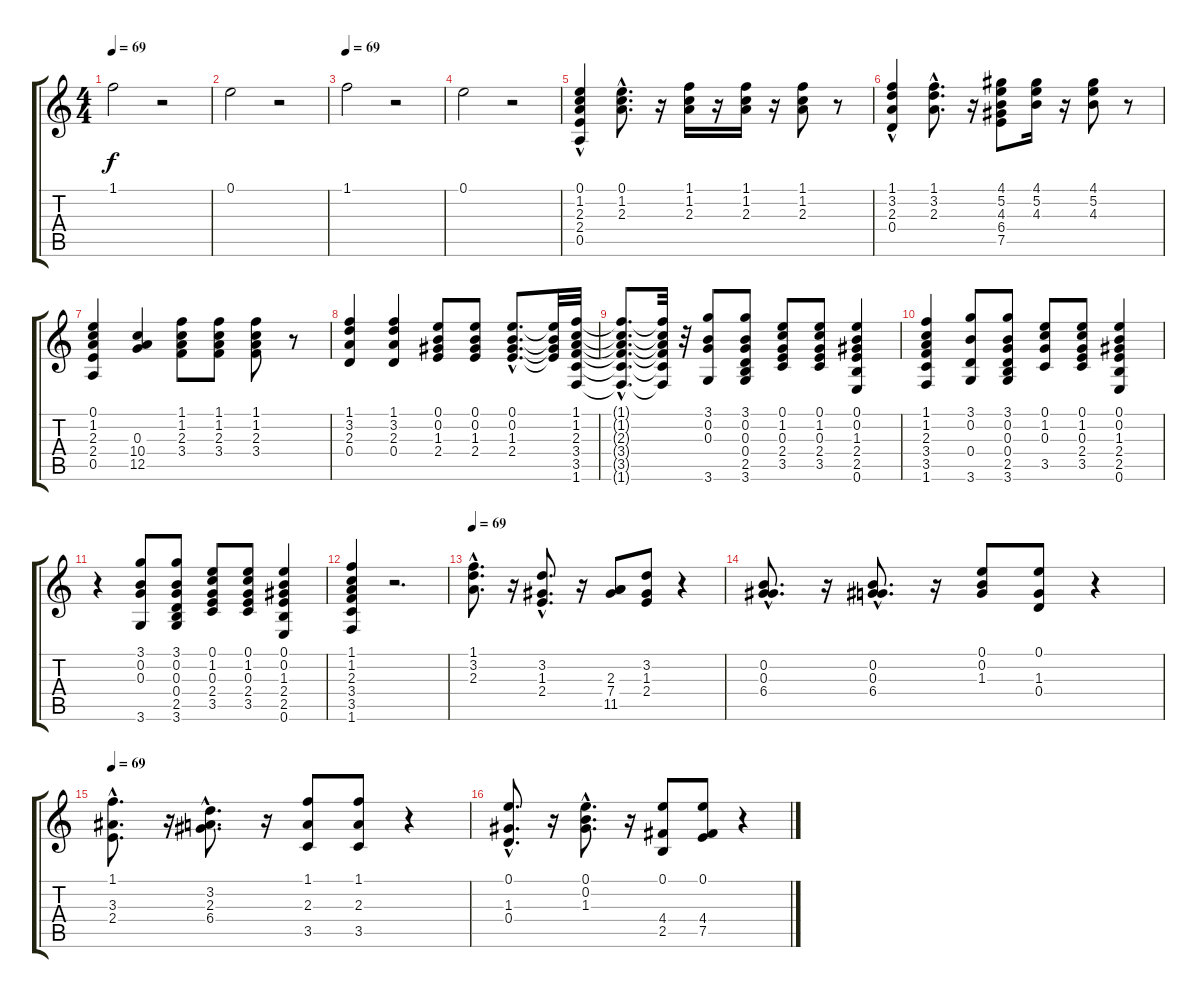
\track "" {instrument acousticguitarsteel}
\staff {score tabs}
\tuning (E4 B3 G3 D3 A2 E2) {hide}
\ts (4 4)
\tempo 69
\clef g2
\ks c
1.1.2{dy f instrument acousticguitarsteel} r.2 |
0.1.2 r.2 |
\tempo 69
1.1.2 r.2 |
0.1.2 r.2 |
(0.1{hac} 1.2{hac} 2.3{hac} 2.4 0.5).4 (0.1{hac} 1.2{hac} 2.3{hac}).8{d} r.16 (1.1 1.2 2.3).16 r.16 (1.1 1.2 2.3).16 r.16 (1.1 1.2 2.3).8 r.8 |
(1.1{hac} 3.2{hac} 2.3{hac} 0.4).4 (1.1{hac} 3.2{hac} 2.3{hac}).8{d} r.16 (4.1 5.2 4.3 6.4 7.5).8 (4.1 5.2 4.3).16 r.16 (4.1 5.2 4.3).8 r.8 |
(0.1 1.2 2.3 2.4 0.5).4 (0.3 10.4 12.5).4 (1.1 1.2 2.3 3.4).8 (1.1 1.2 2.3 3.4).8 (1.1 1.2 2.3 3.4).8 r.8 |
(1.1 3.2 2.3 0.4).4 (1.1 3.2 2.3 0.4).4 (0.1 0.2 1.3 2.4).8 (0.1 0.2 1.3 2.4).8 (0.1{hac} 0.2{hac} 1.3{hac} 2.4{hac}).8{d} (0.1{t} 0.2{t} 1.3{t} 2.4{t}).32 (1.1 1.2 2.3 3.4 3.5 1.6).32 |
(1.1{hac t} 1.2{hac t} 2.3{hac t} 3.4{hac t} 3.5{hac t} 1.6{hac t}).8{d} (1.1{t} 1.2{t} 2.3{t} 3.4{t} 3.5{t} 1.6{t}).32 r.32 (3.1 0.2 0.3 3.6).8 (3.1 0.2 0.3 0.4 2.5 3.6).8 (0.1 1.2 0.3 2.4 3.5).8 (0.1 1.2 0.3 2.4 3.5).8 (0.1 0.2 1.3 2.4 2.5 0.6).4 |
(1.1 1.2 2.3 3.4 3.5 1.6).4 (3.1 0.2 0.4 3.6).8 (3.1 0.2 0.3 0.4 2.5 3.6).8 (0.1 1.2 0.3 3.5).8 (0.1 1.2 0.3 2.4 3.5).8 (0.1 0.2 1.3 2.4 2.5 0.6).4 |
r.4 (3.1 0.2 0.3 3.6).8 (3.1 0.2 0.3 0.4 2.5 3.6).8 (0.1 1.2 0.3 2.4 3.5).8 (0.1 1.2 0.3 2.4 3.5).8 (0.1 0.2 1.3 2.4 2.5 0.6).4 |
(1.1 1.2 2.3 3.4 3.5 1.6).4 r.2{d} |
\tempo 69
(1.1{hac} 3.2{hac} 2.3{hac}).8{d} r.16 (3.2{hac} 1.3{hac} 2.4{hac}).8{d} r.16 (2.3 7.4 11.5).8 (3.2 1.3 2.4).8 r.4 |
(0.2{hac} 0.3{hac} 6.4{hac}).8{d} r.16 (0.2{hac} 0.3{hac} 6.4{hac}).8{d} r.16 (0.1 0.2 1.3).8 (0.1 1.3 0.4).8 r.4 |
\tempo 69
(1.1{hac} 3.3{hac} 2.4{hac}).8{d} r.16 (3.2{hac} 2.3{hac} 6.4{hac}).8{d} r.16 (1.1 2.3 3.5).8 (1.1 2.3 3.5).8 r.4 |
(0.1{hac} 1.3{hac} 0.4{hac}).8{d} r.16 (0.1{hac} 0.2{hac} 1.3{hac}).8{d} r.16 (0.1 4.4 2.5).8 (0.1 4.4 7.5).8 r.4
